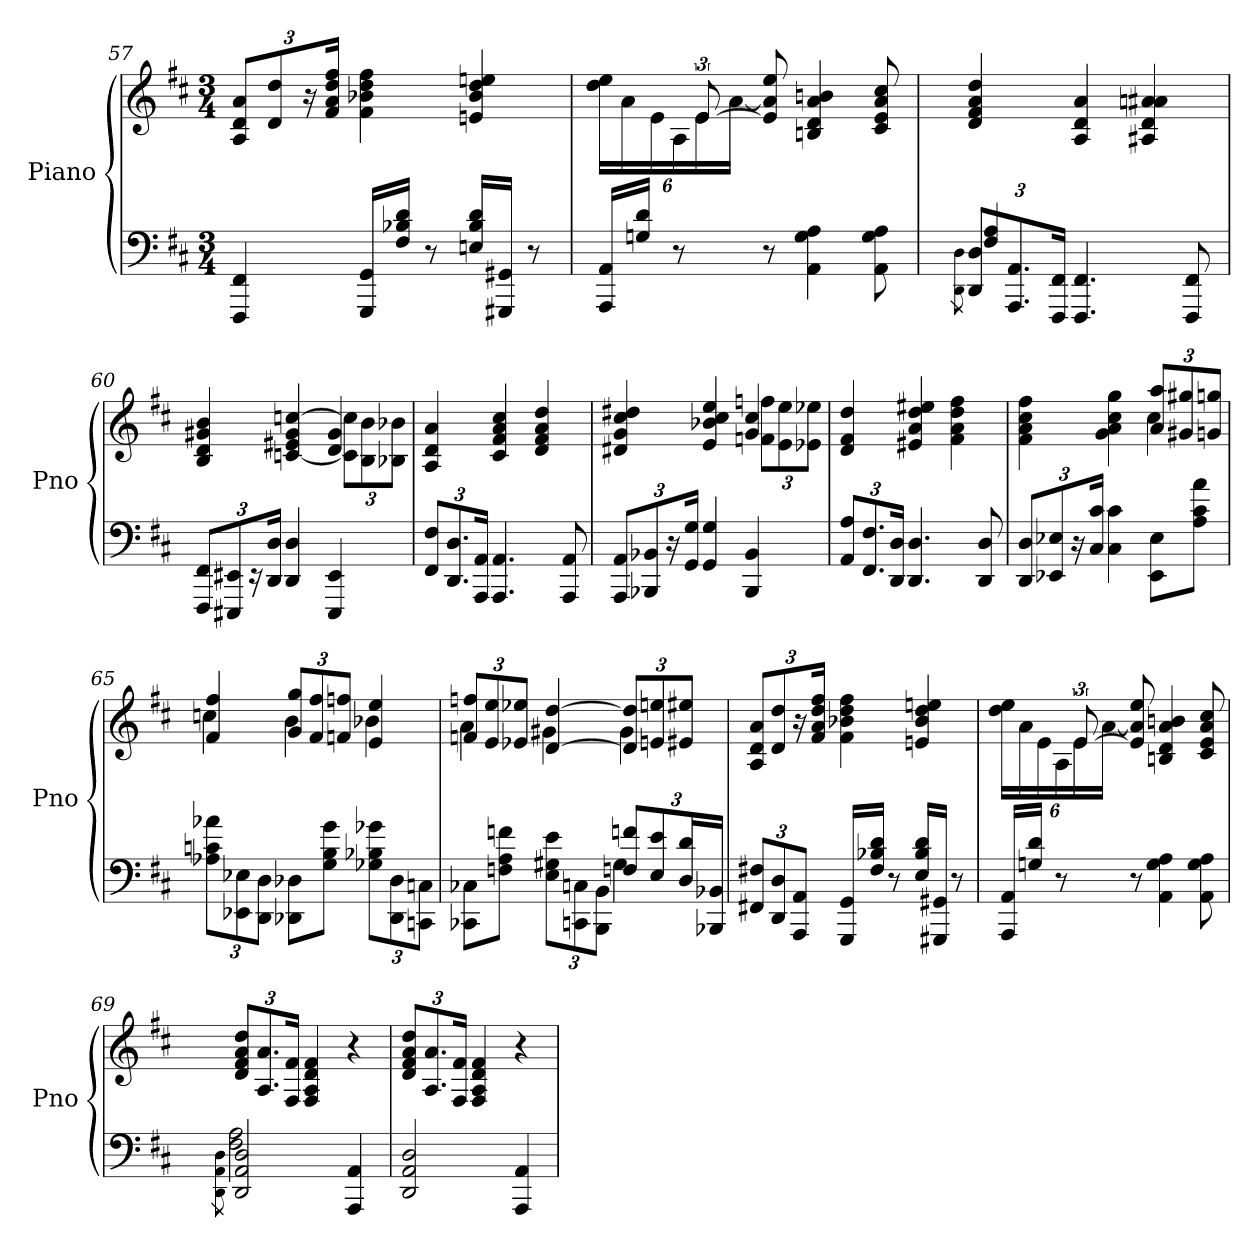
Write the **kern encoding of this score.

**kern	**kern
*part1	*part1
*staff2	*staff1
*I"Piano	*
*I'Pno	*
*clefF4	*clefG2
*k[f#c#]	*k[f#c#]
*b:	*b:
*M3/4	*M3/4
=57	=57
4FFF# 4FF#	12A 12d 12aL
.	12d 12dd
.	24r
.	24f# 24a 24dd 24ff#Jk
16GGG 16GGLL	4f# 4b-X 4dd 4ff#
16F# 16B-X 16dJJ	.
8r	.
16En 16B- 16dLL	4en 4b- 4dd 4een
16GGG#X 16GG#XJJ	.
8r	.
=58	=58
*	*^
16AAA 16AALL	6ryy	24dd 24eeLL
.	.	24a
16Gn 16dJJ	.	.
.	.	24e
8r	.	24A
.	[12e	24e
.	.	[24aJJ
8r	8e] 8a] 8ee	2ryy
4AA 4G 4A	4Bn 4d 4a 4bn	.
8AA 8G 8A	8c# 8e 8a 8cc#	.
*	*v	*v
=59	=59
8qDD\ 8qD\	.
*^	*
12DD]/ 12D]/L	4F#/ 4A/	4d 4f# 4a 4dd
12.AAA 12.AA	.	.
24FFF# 24FF#Jk	.	.
4.FFF# 4.FF#	2ryy	4A 4d 4a
.	.	4A#X 4d 4an 4a#X
8FFF# 8FF#	.	.
*v	*v	*
=60	=60
*	*^
12FFF# 12FF#L	4B 4d 4g#X 4b	2ryy
12EEE#X 12EE#X	.	.
24r	.	.
24DD 24DJk	.	.
4DD 4D	[4cn 4e#X 4g# [4ccn	.
4EEE# 4EE#	4d 4g#	12c] 12cc]L
.	.	12B 12b
.	.	12B-X 12b-XJ
*	*v	*v
=61	=61
12FF# 12F#L	4A 4d 4a
12.DD 12.D	.
24AAA 24AAJk	.
4.AAA 4.AA	4c# 4f# 4a 4cc#
.	4d 4f# 4a 4dd
8AAA 8AA	.
=62	=62
*	*^
12AAA 12AAL	4d#X 4g 4cc# 4dd#X	2ryy
12BBB-X 12BB-X	.	.
24r	.	.
24GG 24GJk	.	.
4GG 4G	4e 4b-X 4cc# 4ee	.
4BBB- 4BB-	4g 4cc#	12fn 12ffnL
.	.	12e 12ee
.	.	12e-X 12ee-XJ
*	*v	*v
=63	=63
12AA 12AL	4d 4f# 4dd
12.FF# 12.F#	.
24DD 24DJk	.
4.DD 4.D	4e#X 4a 4dd 4ee#X
.	4f# 4a 4dd 4ff#
8DD 8D	.
=64	=64
*	*^
12DD 12DL	4f# 4a 4cc# 4ff#	2ryy
12EE-X 12E-X	.	.
24r	.	.
24C# 24c#Jk	.	.
4C# 4c#	4g 4a 4cc# 4gg	.
8EE- 8E-L	12a 12aaL	4cc#
.	12g#X 12gg#X	.
8A 8c# 8aJ	.	.
.	12gn 12ggnJ	.
=65	=65	=65
12A-X 12cn 12a-XL	4f# 4ff#	4ccn
12EE-X 12E-X	.	.
12DD 12DJ	.	.
8DD-X 8D-XL	12g 12ggL	4b
.	12f# 12ff#	.
8G 8B 8gJ	.	.
.	12fn 12ffnJ	.
12G-X 12B-X 12g-XL	4e 4ee	4b-X
12DD- 12D-	.	.
12CCn 12CnJ	.	.
=66	=66	=66
*^	*	*
8CC-X 8C-XL	2ryy	12fn 12ffnL	4a
.	.	12e 12ee	.
8Fn 8A 8fnJ	.	.	.
.	.	12e-X 12ee-XJ	.
12E\ 12G#X\ 12e\L	.	[4d [4dd	4g#X
12CCn 12Cn	.	.	.
12BBB 12BBJ	.	.	.
12Fn 12fnL	4G#	12d] 12dd]L	4g#
12E 12e	.	12en 12een	.
24D 24dL	.	12e#X 12ee#XJ	.
24BBB-X 24BB-XJJ	.	.	.
*v	*v	*	*
*	*v	*v
=67	=67
12FF#X 12F#XL	12A 12d 12aL
12DD 12D	12d 12dd
12AAA 12AAJ	24r
.	24f# 24a 24dd 24ff#Jk
16GGG 16GGLL	4f# 4b-X 4dd 4ff#
16F# 16B-X 16dJJ	.
8r	.
16E 16B- 16dLL	4en 4b- 4dd 4een
16GGG#X 16GG#XJJ	.
8r	.
=68	=68
*	*^
16AAA 16AALL	6ryy	24dd 24eeLL
.	.	24a
16Gn 16dJJ	.	.
.	.	24e
8r	.	24A
.	[12e	24e
.	.	[24aJJ
8r	8e] 8a] 8ee	2ryy
4AA 4G 4A	4Bn 4d 4a 4bn	.
8AA 8G 8A	8c# 8e 8a 8cc#	.
*	*v	*v
=69	=69
8qDD\ 8qAA\ 8qD\	.
*^	*
2DD] 2AA] 2D]	2F# 2A	12d 12f# 12a 12ddL
.	.	12.A 12.a
.	.	24F# 24f#Jk
.	.	4F# 4A 4d 4f#
4AAA 4AA	4ryy	4r
*v	*v	*
=70	=70
2DD 2AA 2D	12d 12f# 12a 12ddL
.	12.A 12.a
.	24F# 24f#Jk
.	4F# 4A 4d 4f#
4AAA 4AA	4r
=	=
*-	*-
